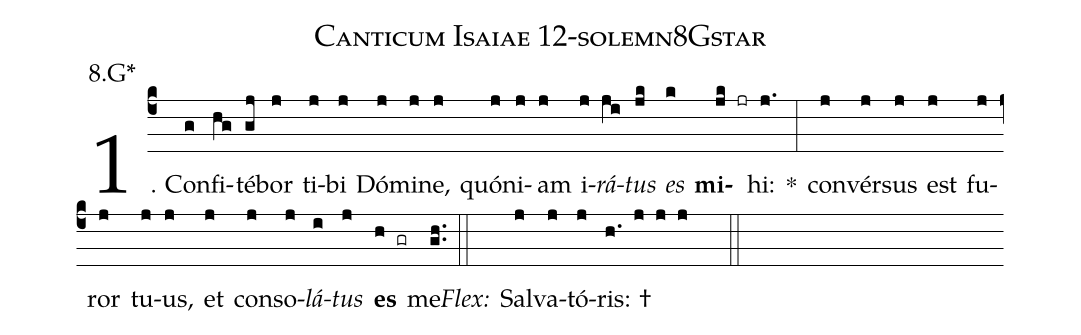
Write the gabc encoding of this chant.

name: Canticum Isaiae 12-solemn8Gstar;
annotation: 8.G*;
%%
(c4)1. Con(g)fi(hg)té(gj)bor(j) ti(j)bi(j) Dó(j)mi(j)ne,(j) quón(j)i(j)am(j) i(j)<i>rá</i>(ji)<i>tus</i>(jk) <i>es</i>(k) <b>mi</b>(jk jr)hi:(j.) *(:) con(j)vér(j)sus(j) est(j) fu(j)ror(j) tu(j)us,(j) et(j) con(j)so(j)<i>lá</i>(i)<i>tus</i>(j) <b>es</b>(h gr) me.(gh..) (::)
<i>Flex:</i>()  Sal(j)va(j)tó(j)ris: †(h. j j j  ::)
